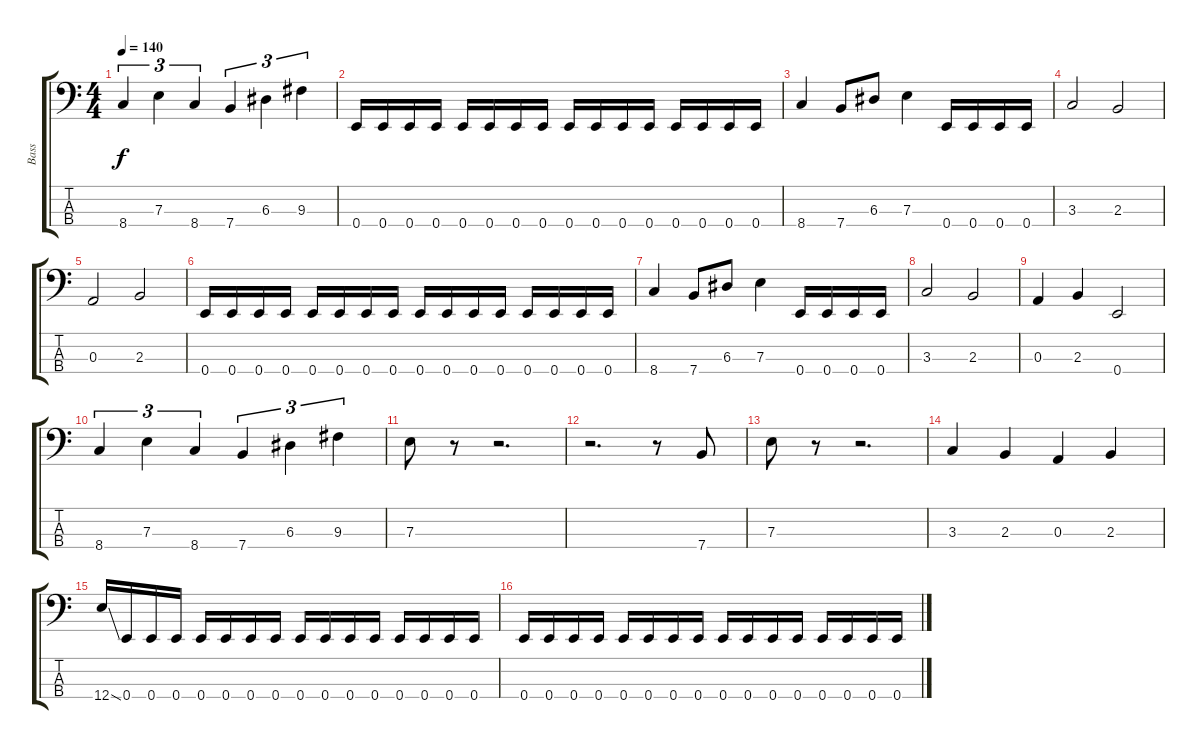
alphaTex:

\track ("Bass" "Bass") {instrument electricbasspick}
\staff {score tabs}
\tuning (G2 D2 A1 E1) {hide}
\ts (4 4)
\tempo 140
\clef f4
\ks c
8.4.4{tu (3 2) dy f} 7.3.4{tu (3 2)} 8.4.4{tu (3 2)} 7.4.4{tu (3 2)} 6.3.4{tu (3 2)} 9.3.4{tu (3 2)} |
0.4.16 0.4.16 0.4.16 0.4.16 0.4.16 0.4.16 0.4.16 0.4.16 0.4.16 0.4.16 0.4.16 0.4.16 0.4.16 0.4.16 0.4.16 0.4.16 |
8.4.4 7.4.8 6.3.8 7.3.4 0.4.16 0.4.16 0.4.16 0.4.16 |
3.3.2 2.3.2 |
0.3.2 2.3.2 |
0.4.16 0.4.16 0.4.16 0.4.16 0.4.16 0.4.16 0.4.16 0.4.16 0.4.16 0.4.16 0.4.16 0.4.16 0.4.16 0.4.16 0.4.16 0.4.16 |
8.4.4 7.4.8 6.3.8 7.3.4 0.4.16 0.4.16 0.4.16 0.4.16 |
3.3.2 2.3.2 |
0.3.4 2.3.4 0.4.2 |
8.4.4{tu (3 2)} 7.3.4{tu (3 2)} 8.4.4{tu (3 2)} 7.4.4{tu (3 2)} 6.3.4{tu (3 2)} 9.3.4{tu (3 2)} |
7.3.8 r.8 r.2{d} |
r.2{d} r.8 7.4.8 |
7.3.8 r.8 r.2{d} |
3.3.4 2.3.4 0.3.4 2.3.4 |
12.4{ss}.16 0.4.16 0.4.16 0.4.16 0.4.16 0.4.16 0.4.16 0.4.16 0.4.16 0.4.16 0.4.16 0.4.16 0.4.16 0.4.16 0.4.16 0.4.16 |
0.4.16 0.4.16 0.4.16 0.4.16 0.4.16 0.4.16 0.4.16 0.4.16 0.4.16 0.4.16 0.4.16 0.4.16 0.4.16 0.4.16 0.4.16 0.4.16
